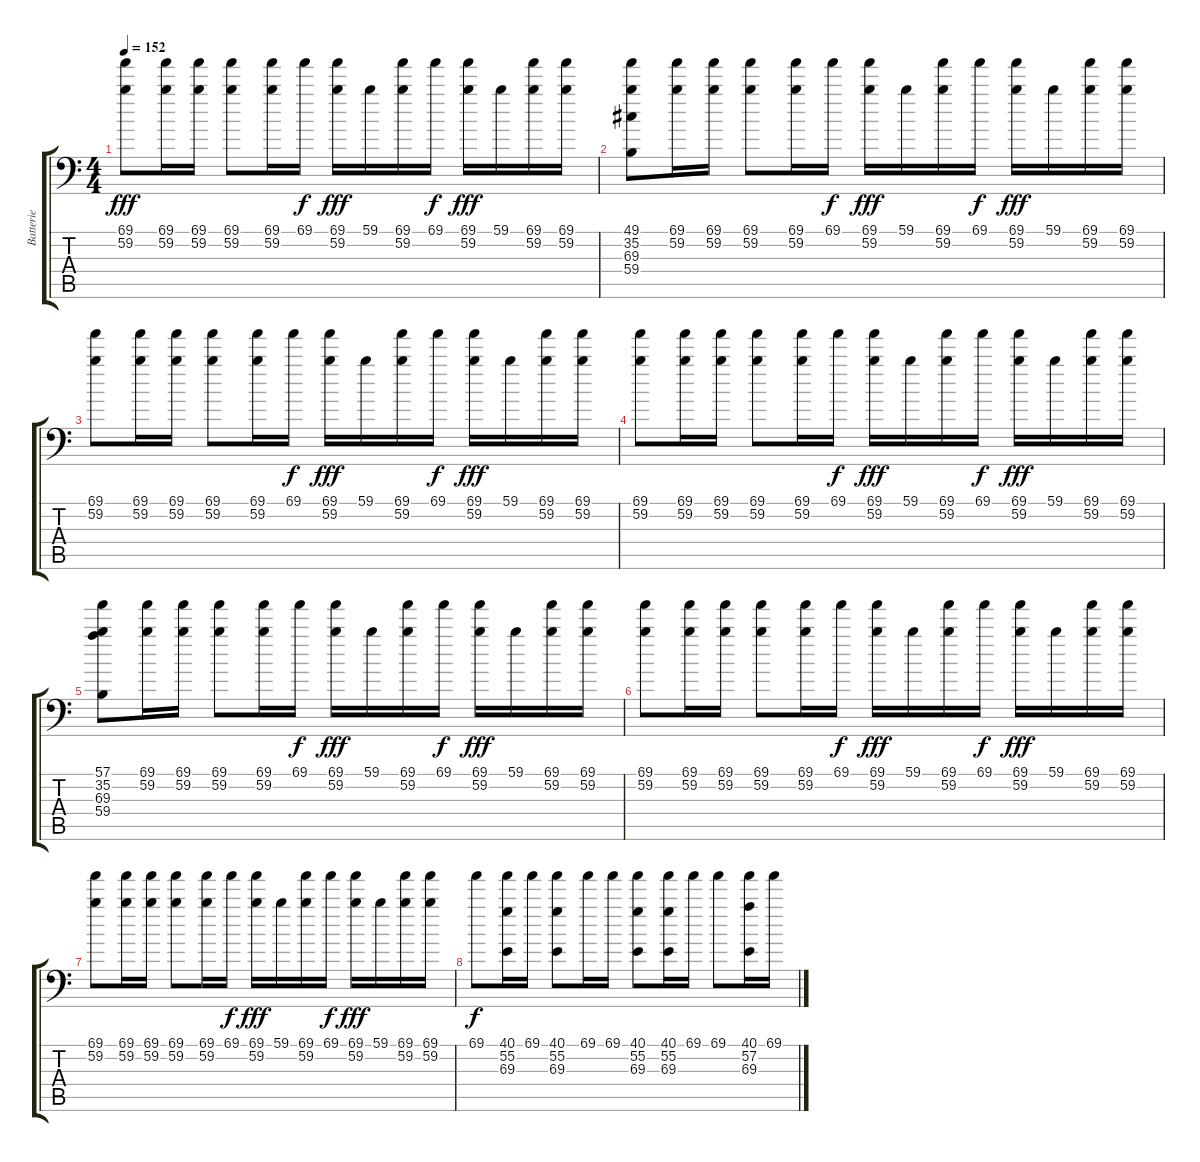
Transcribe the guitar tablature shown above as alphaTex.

\track ("Batterie" "Batterie") {instrument acousticgrandpiano}
\staff {score tabs}
\tuning (C-1 C-1 C-1 C-1 C-1 C-1) {hide}
\ts (4 4)
\tempo 152
\clef f4
\ks c
(69.1 59.2).8{dy fff} (69.1 59.2).16 (69.1 59.2).16 (69.1 59.2).8 (69.1 59.2).16 69.1.16{dy f} (69.1 59.2).16{dy fff} 59.1.16 (69.1 59.2).16 69.1.16{dy f} (69.1 59.2).16{dy fff} 59.1.16 (69.1 59.2).16 (69.1 59.2).16 |
(49.1 35.2 69.3 59.4).8 (69.1 59.2).16 (69.1 59.2).16 (69.1 59.2).8 (69.1 59.2).16 69.1.16{dy f} (69.1 59.2).16{dy fff} 59.1.16 (69.1 59.2).16 69.1.16{dy f} (69.1 59.2).16{dy fff} 59.1.16 (69.1 59.2).16 (69.1 59.2).16 |
(69.1 59.2).8 (69.1 59.2).16 (69.1 59.2).16 (69.1 59.2).8 (69.1 59.2).16 69.1.16{dy f} (69.1 59.2).16{dy fff} 59.1.16 (69.1 59.2).16 69.1.16{dy f} (69.1 59.2).16{dy fff} 59.1.16 (69.1 59.2).16 (69.1 59.2).16 |
(69.1 59.2).8 (69.1 59.2).16 (69.1 59.2).16 (69.1 59.2).8 (69.1 59.2).16 69.1.16{dy f} (69.1 59.2).16{dy fff} 59.1.16 (69.1 59.2).16 69.1.16{dy f} (69.1 59.2).16{dy fff} 59.1.16 (69.1 59.2).16 (69.1 59.2).16 |
(57.1 35.2 69.3 59.4).8 (69.1 59.2).16 (69.1 59.2).16 (69.1 59.2).8 (69.1 59.2).16 69.1.16{dy f} (69.1 59.2).16{dy fff} 59.1.16 (69.1 59.2).16 69.1.16{dy f} (69.1 59.2).16{dy fff} 59.1.16 (69.1 59.2).16 (69.1 59.2).16 |
(69.1 59.2).8 (69.1 59.2).16 (69.1 59.2).16 (69.1 59.2).8 (69.1 59.2).16 69.1.16{dy f} (69.1 59.2).16{dy fff} 59.1.16 (69.1 59.2).16 69.1.16{dy f} (69.1 59.2).16{dy fff} 59.1.16 (69.1 59.2).16 (69.1 59.2).16 |
(69.1 59.2).8 (69.1 59.2).16 (69.1 59.2).16 (69.1 59.2).8 (69.1 59.2).16 69.1.16{dy f} (69.1 59.2).16{dy fff} 59.1.16 (69.1 59.2).16 69.1.16{dy f} (69.1 59.2).16{dy fff} 59.1.16 (69.1 59.2).16 (69.1 59.2).16 |
69.1.8{dy f} (40.1 55.2 69.3).16 69.1.16 (40.1 55.2 69.3).8 69.1.16 69.1.16 (40.1 55.2 69.3).8 (40.1 55.2 69.3).16 69.1.16 69.1.8 (40.1 57.2 69.3).16 69.1.16
